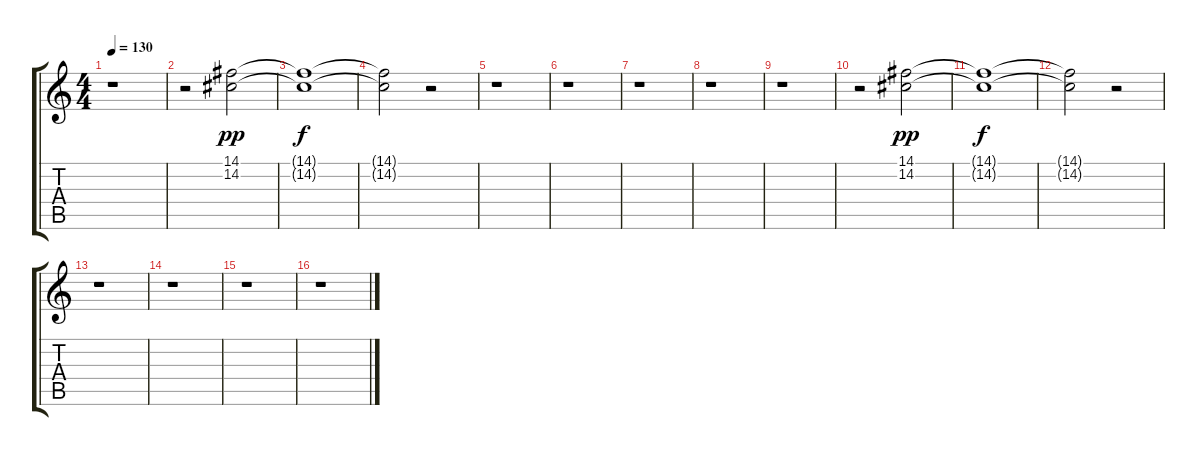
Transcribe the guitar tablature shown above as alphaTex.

\track "" {instrument lead8bassandlead}
\staff {score tabs}
\tuning (E4 B3 G3 D3 A2 E2) {hide}
\ts (4 4)
\tempo 130
\clef g2
\ks c
r.1{dy f} |
r.2 (14.1 14.2).2{dy pp} |
(14.1{t} 14.2{t}).1{dy f} |
(14.1{t} 14.2{t}).2 r.2 |
r.1 |
r.1 |
r.1 |
r.1 |
r.1 |
r.2 (14.1 14.2).2{dy pp} |
(14.1{t} 14.2{t}).1{dy f} |
(14.1{t} 14.2{t}).2 r.2 |
r.1 |
r.1 |
r.1 |
r.1
